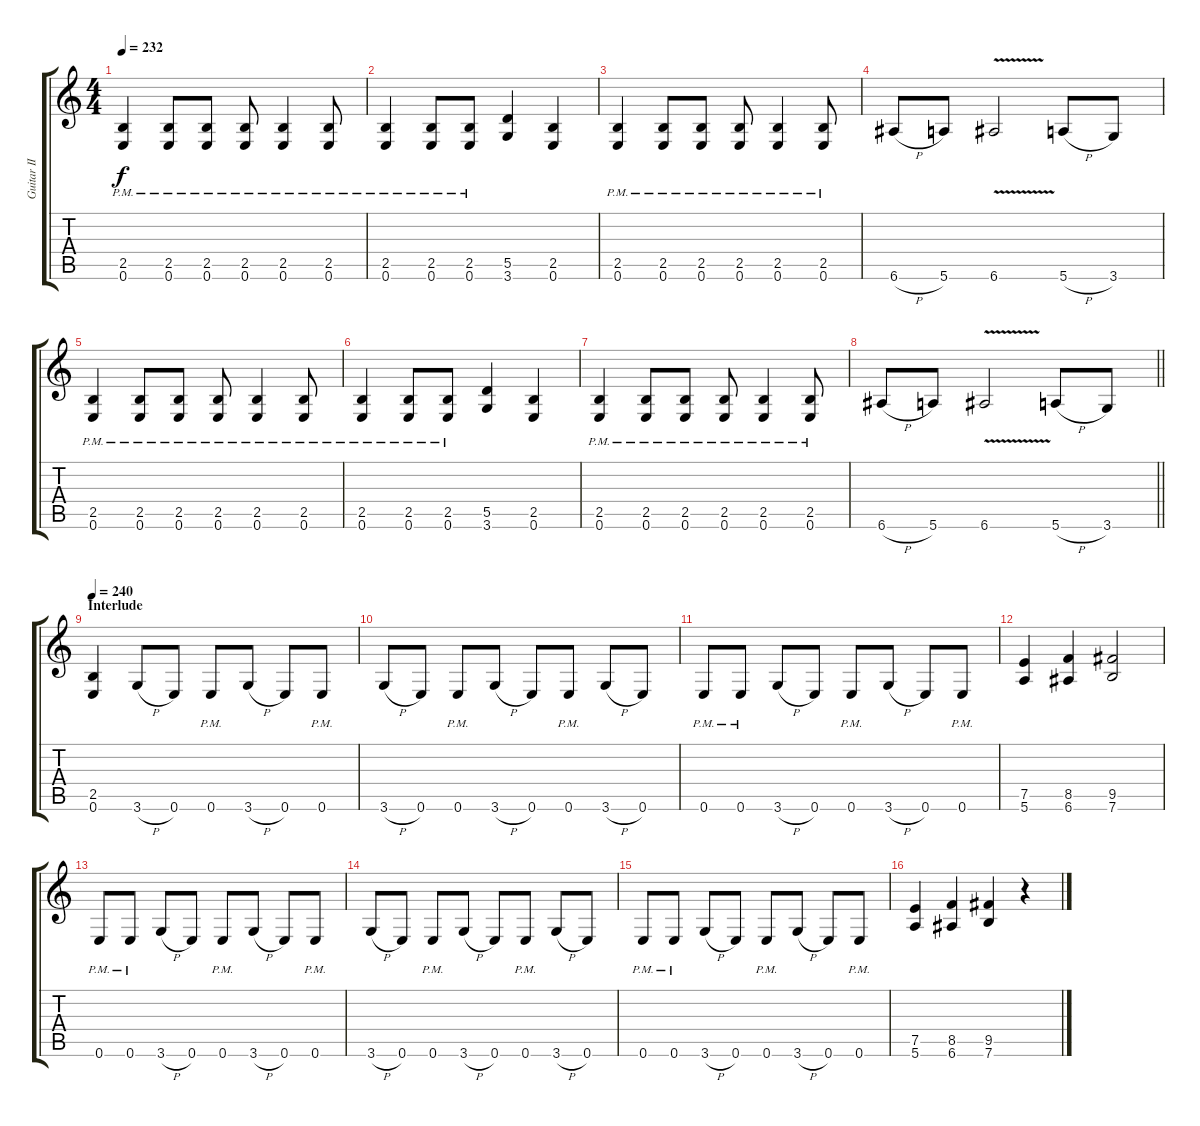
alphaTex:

\track ("Guitar II" "Guitar II") {instrument overdrivenguitar}
\staff {score tabs}
\tuning (E4 B3 G3 D3 A2 E2) {hide}
\ts (4 4)
\tempo 232
\clef g2
\ks c
(2.5{pm} 0.6{pm}).4{dy f} (2.5{pm} 0.6{pm}).8 (2.5{pm} 0.6{pm}).8 (2.5{pm} 0.6{pm}).8 (2.5{pm} 0.6{pm}).4 (2.5{pm} 0.6{pm}).8 |
(2.5{pm} 0.6{pm}).4 (2.5{pm} 0.6{pm}).8 (2.5{pm} 0.6{pm}).8 (5.5 3.6).4 (2.5 0.6).4 |
(2.5{pm} 0.6{pm}).4 (2.5{pm} 0.6{pm}).8 (2.5{pm} 0.6{pm}).8 (2.5{pm} 0.6{pm}).8 (2.5{pm} 0.6{pm}).4 (2.5{pm} 0.6{pm}).8 |
6.6{h}.8 5.6.8 6.6{v}.2 5.6{h}.8 3.6.8 |
(2.5{pm} 0.6{pm}).4 (2.5{pm} 0.6{pm}).8 (2.5{pm} 0.6{pm}).8 (2.5{pm} 0.6{pm}).8 (2.5{pm} 0.6{pm}).4 (2.5{pm} 0.6{pm}).8 |
(2.5{pm} 0.6{pm}).4 (2.5{pm} 0.6{pm}).8 (2.5{pm} 0.6{pm}).8 (5.5 3.6).4 (2.5 0.6).4 |
(2.5{pm} 0.6{pm}).4 (2.5{pm} 0.6{pm}).8 (2.5{pm} 0.6{pm}).8 (2.5{pm} 0.6{pm}).8 (2.5{pm} 0.6{pm}).4 (2.5{pm} 0.6{pm}).8 |
\barLineRight lightlight
6.6{h}.8 5.6.8 6.6{v}.2 5.6{h}.8 3.6.8 |
\section ("" "Interlude")
\tempo 240
(2.5 0.6).4 3.6{h}.8 0.6.8 0.6{pm}.8 3.6{h}.8 0.6.8 0.6{pm}.8 |
3.6{h}.8 0.6.8 0.6{pm}.8 3.6{h}.8 0.6.8 0.6{pm}.8 3.6{h}.8 0.6.8 |
0.6{pm}.8 0.6{pm}.8 3.6{h}.8 0.6.8 0.6{pm}.8 3.6{h}.8 0.6.8 0.6{pm}.8 |
(7.5 5.6).4 (8.5 6.6).4 (9.5 7.6).2 |
0.6{pm}.8 0.6{pm}.8 3.6{h}.8 0.6.8 0.6{pm}.8 3.6{h}.8 0.6.8 0.6{pm}.8 |
3.6{h}.8 0.6.8 0.6{pm}.8 3.6{h}.8 0.6.8 0.6{pm}.8 3.6{h}.8 0.6.8 |
0.6{pm}.8 0.6{pm}.8 3.6{h}.8 0.6.8 0.6{pm}.8 3.6{h}.8 0.6.8 0.6{pm}.8 |
(7.5 5.6).4 (8.5 6.6).4 (9.5 7.6).4 r.4
